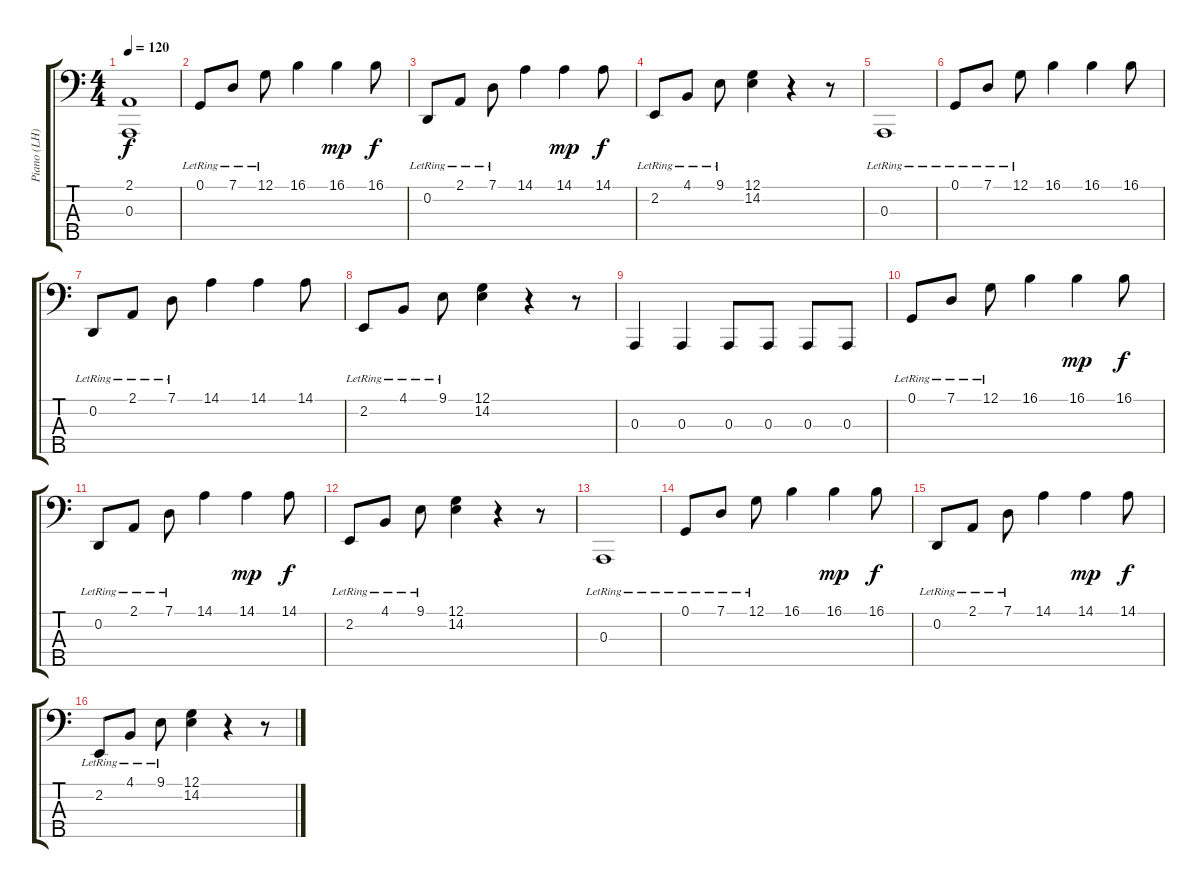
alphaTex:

\track ("Piano (LH)" "Piano (LH)") {instrument acousticgrandpiano}
\staff {score tabs}
\tuning (G2 D2 A1 E1 B0) {hide}
\ts (4 4)
\tempo 120
\clef f4
\ks c
(2.1{t} 0.3{t}).1{dy f} |
0.1{lr}.8 7.1{lr}.8 12.1{lr}.8 16.1.4 16.1.4{dy mp} 16.1.8{dy f} |
0.2{lr}.8 2.1{lr}.8 7.1{lr}.8 14.1.4 14.1.4{dy mp} 14.1.8{dy f} |
2.2{lr}.8 4.1{lr}.8 9.1{lr}.8 (12.1 14.2).4 r.4 r.8 |
0.3{lr}.1 |
0.1{lr}.8 7.1{lr}.8 12.1{lr}.8 16.1.4 16.1.4 16.1.8 |
0.2{lr}.8 2.1{lr}.8 7.1{lr}.8 14.1.4 14.1.4 14.1.8 |
2.2{lr}.8 4.1{lr}.8 9.1{lr}.8 (12.1 14.2).4 r.4 r.8 |
0.3.4 0.3.4 0.3.8 0.3.8 0.3.8 0.3.8 |
0.1{lr}.8 7.1{lr}.8 12.1{lr}.8 16.1.4 16.1.4{dy mp} 16.1.8{dy f} |
0.2{lr}.8 2.1{lr}.8 7.1{lr}.8 14.1.4 14.1.4{dy mp} 14.1.8{dy f} |
2.2{lr}.8 4.1{lr}.8 9.1{lr}.8 (12.1 14.2).4 r.4 r.8 |
0.3{lr}.1 |
0.1{lr}.8 7.1{lr}.8 12.1{lr}.8 16.1.4 16.1.4{dy mp} 16.1.8{dy f} |
0.2{lr}.8 2.1{lr}.8 7.1{lr}.8 14.1.4 14.1.4{dy mp} 14.1.8{dy f} |
2.2{lr}.8 4.1{lr}.8 9.1{lr}.8 (12.1 14.2).4 r.4 r.8
